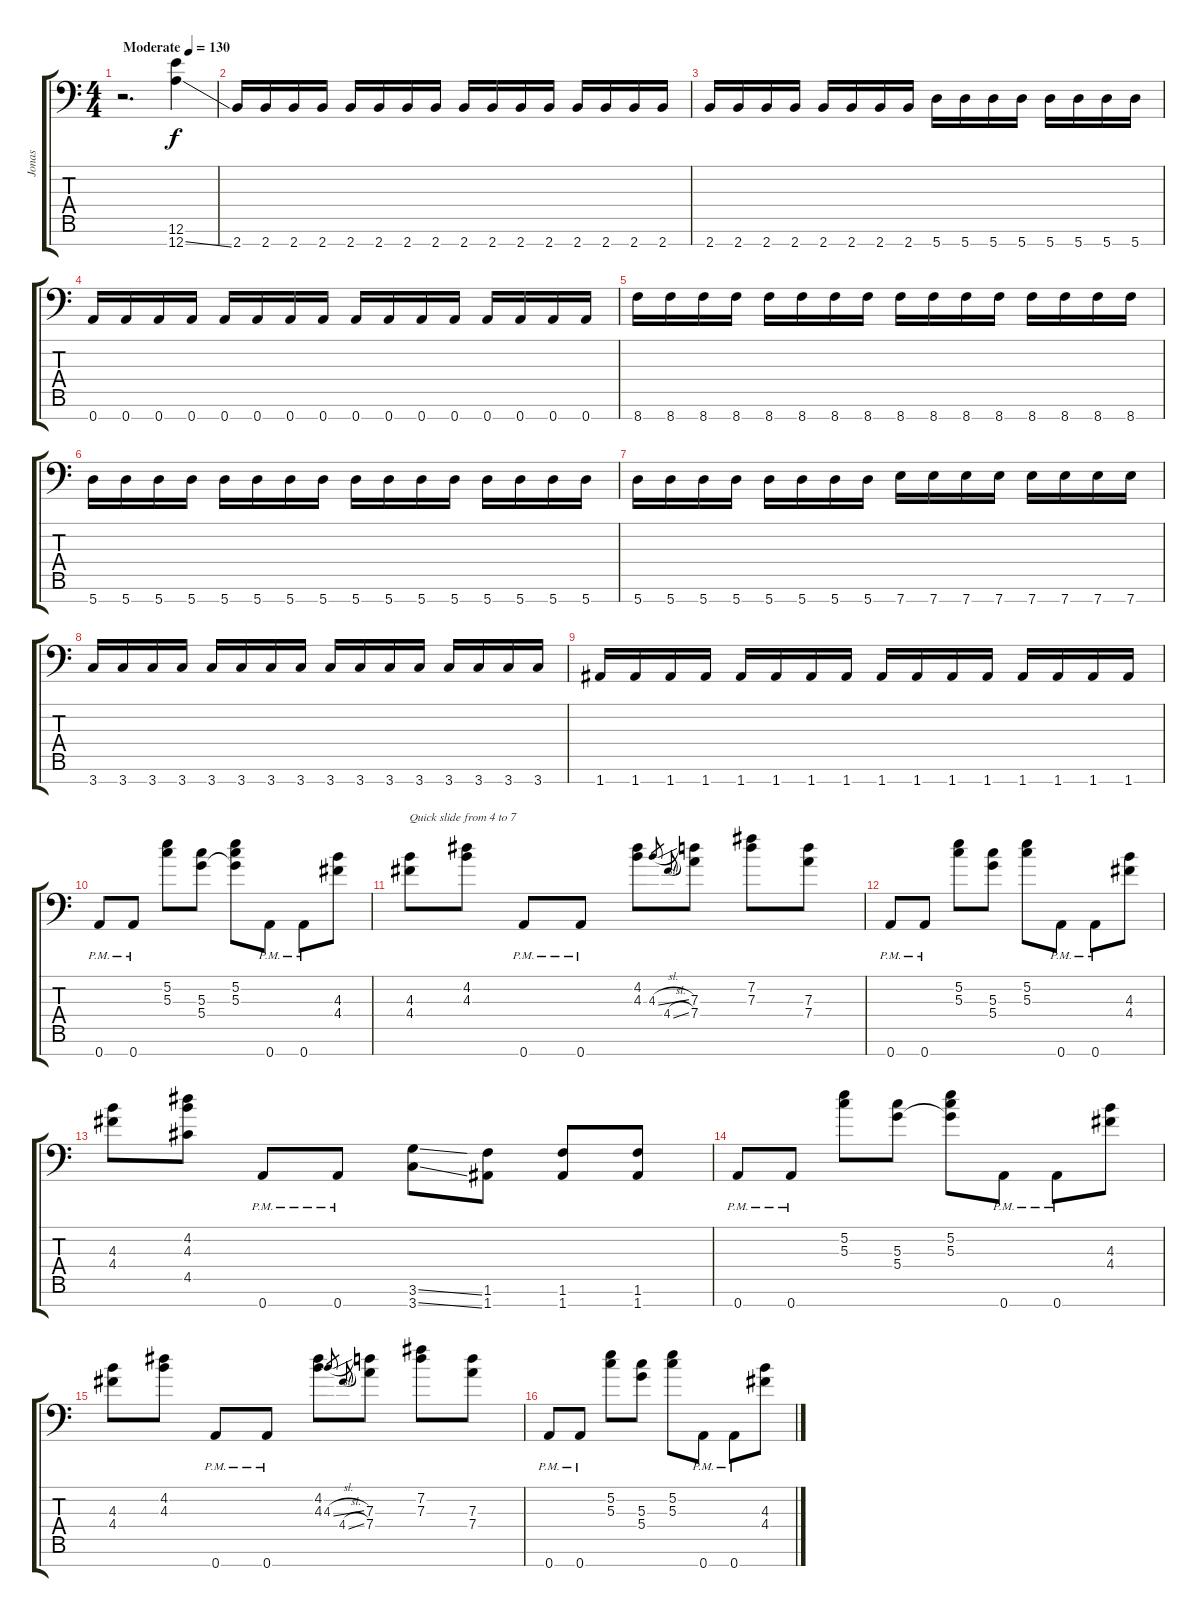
\track ("Jonas" "Jonas") {instrument distortionguitar}
\staff {score tabs}
\tuning (E4 B3 G3 D3 A2 E2 A1) {hide}
\ts (4 4)
\tempo (130 "Moderate")
\clef f4
\ks c
r.2{d dy f instrument distortionguitar} (12.6 12.7{ss}).4 |
2.7.16 2.7.16 2.7.16 2.7.16 2.7.16 2.7.16 2.7.16 2.7.16 2.7.16 2.7.16 2.7.16 2.7.16 2.7.16 2.7.16 2.7.16 2.7.16 |
2.7.16 2.7.16 2.7.16 2.7.16 2.7.16 2.7.16 2.7.16 2.7.16 5.7.16 5.7.16 5.7.16 5.7.16 5.7.16 5.7.16 5.7.16 5.7.16 |
0.7.16 0.7.16 0.7.16 0.7.16 0.7.16 0.7.16 0.7.16 0.7.16 0.7.16 0.7.16 0.7.16 0.7.16 0.7.16 0.7.16 0.7.16 0.7.16 |
8.7.16 8.7.16 8.7.16 8.7.16 8.7.16 8.7.16 8.7.16 8.7.16 8.7.16 8.7.16 8.7.16 8.7.16 8.7.16 8.7.16 8.7.16 8.7.16 |
5.7.16 5.7.16 5.7.16 5.7.16 5.7.16 5.7.16 5.7.16 5.7.16 5.7.16 5.7.16 5.7.16 5.7.16 5.7.16 5.7.16 5.7.16 5.7.16 |
5.7.16 5.7.16 5.7.16 5.7.16 5.7.16 5.7.16 5.7.16 5.7.16 7.7.16 7.7.16 7.7.16 7.7.16 7.7.16 7.7.16 7.7.16 7.7.16 |
3.7.16 3.7.16 3.7.16 3.7.16 3.7.16 3.7.16 3.7.16 3.7.16 3.7.16 3.7.16 3.7.16 3.7.16 3.7.16 3.7.16 3.7.16 3.7.16 |
1.7.16 1.7.16 1.7.16 1.7.16 1.7.16 1.7.16 1.7.16 1.7.16 1.7.16 1.7.16 1.7.16 1.7.16 1.7.16 1.7.16 1.7.16 1.7.16 |
0.7{pm}.8 0.7{pm}.8 (5.2 5.3).8 (5.3 5.4).8 (5.2 5.3 5.4{t}).8 0.7{pm}.8 0.7{pm}.8 (4.3 4.4).8 |
(4.3 4.4).8{txt "Quick slide from 4 to 7"} (4.2 4.3).8 0.7{pm}.8 0.7{pm}.8 (4.2 4.3).8 4.3{sl}.16{gr} 4.4{sl}.16{gr onbeat} (7.3 7.4).8 (7.2 7.3).8 (7.3 7.4).8 |
0.7{pm}.8 0.7{pm}.8 (5.2 5.3).8 (5.3 5.4).8 (5.2 5.3).8 0.7{pm}.8 0.7{pm}.8 (4.3 4.4).8 |
(4.3 4.4).8 (4.2 4.3 4.5).8 0.7{pm}.8 0.7{pm}.8 (3.6{ss} 3.7{ss}).8 (1.6 1.7).8 (1.6 1.7).8 (1.6 1.7).8 |
0.7{pm}.8 0.7{pm}.8 (5.2 5.3).8 (5.3 5.4).8 (5.2 5.3 5.4{t}).8 0.7{pm}.8 0.7{pm}.8 (4.3 4.4).8 |
(4.3 4.4).8 (4.2 4.3).8 0.7{pm}.8 0.7{pm}.8 (4.2 4.3).8 4.3{sl}.16{gr} 4.4{sl}.16{gr onbeat} (7.3 7.4).8 (7.2 7.3).8 (7.3 7.4).8 |
0.7{pm}.8 0.7{pm}.8 (5.2 5.3).8 (5.3 5.4).8 (5.2 5.3).8 0.7{pm}.8 0.7{pm}.8 (4.3 4.4).8
